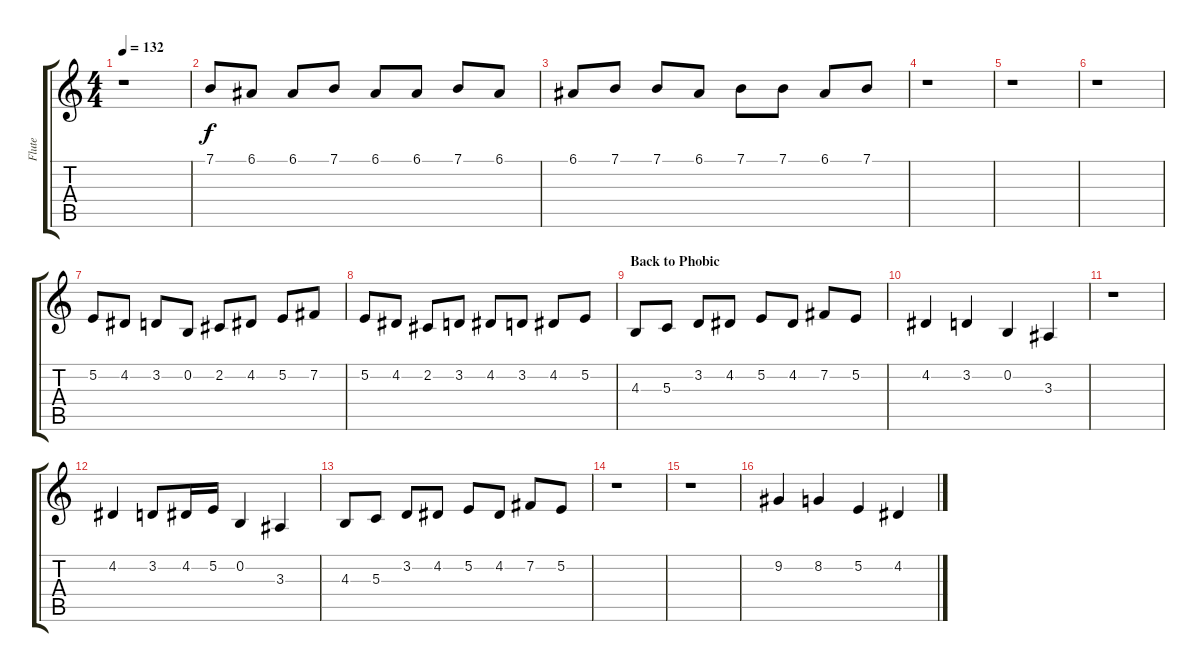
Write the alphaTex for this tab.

\track ("Flute" "Flute") {instrument flute}
\staff {score tabs}
\tuning (E4 B3 G3 D3 A2 E2) {hide}
\ts (4 4)
\tempo 132
\clef g2
\ks c
r.1{dy f} |
7.1.8 6.1.8 6.1.8 7.1.8 6.1.8 6.1.8 7.1.8 6.1.8 |
6.1.8 7.1.8 7.1.8 6.1.8 7.1.8 7.1.8 6.1.8 7.1.8 |
r.1 |
r.1 |
r.1 |
5.2.8 4.2.8 3.2.8 0.2.8 2.2.8 4.2.8 5.2.8 7.2.8 |
5.2.8 4.2.8 2.2.8 3.2.8 4.2.8 3.2.8 4.2.8 5.2.8 |
\section ("" "Back to Phobic")
4.3.8 5.3.8 3.2.8 4.2.8 5.2.8 4.2.8 7.2.8 5.2.8 |
4.2.4 3.2.4 0.2.4 3.3.4 |
r.1 |
4.2.4 3.2.8 4.2.16 5.2.16 0.2.4 3.3.4 |
4.3.8 5.3.8 3.2.8 4.2.8 5.2.8 4.2.8 7.2.8 5.2.8 |
r.1 |
r.1 |
9.2.4 8.2.4 5.2.4 4.2.4
